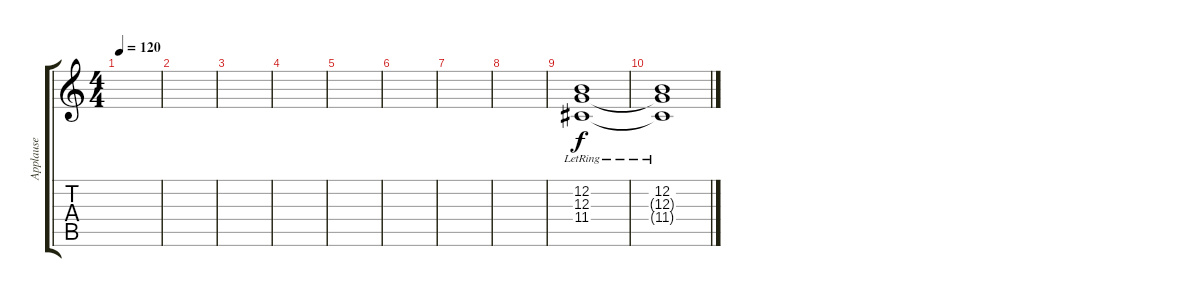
\track ("Applause" "Applause") {instrument seashore}
\staff {score tabs}
\tuning (E4 B3 G3 D3 A2 E2) {hide}
\ts (4 4)
\tempo 120
\clef g2
\ks c
|
|
|
|
|
|
|
|
(12.2{lr} 12.3{lr} 11.4{lr}).1{volume 16} |
(12.2{lr} 12.3{t} 11.4{t}).1
